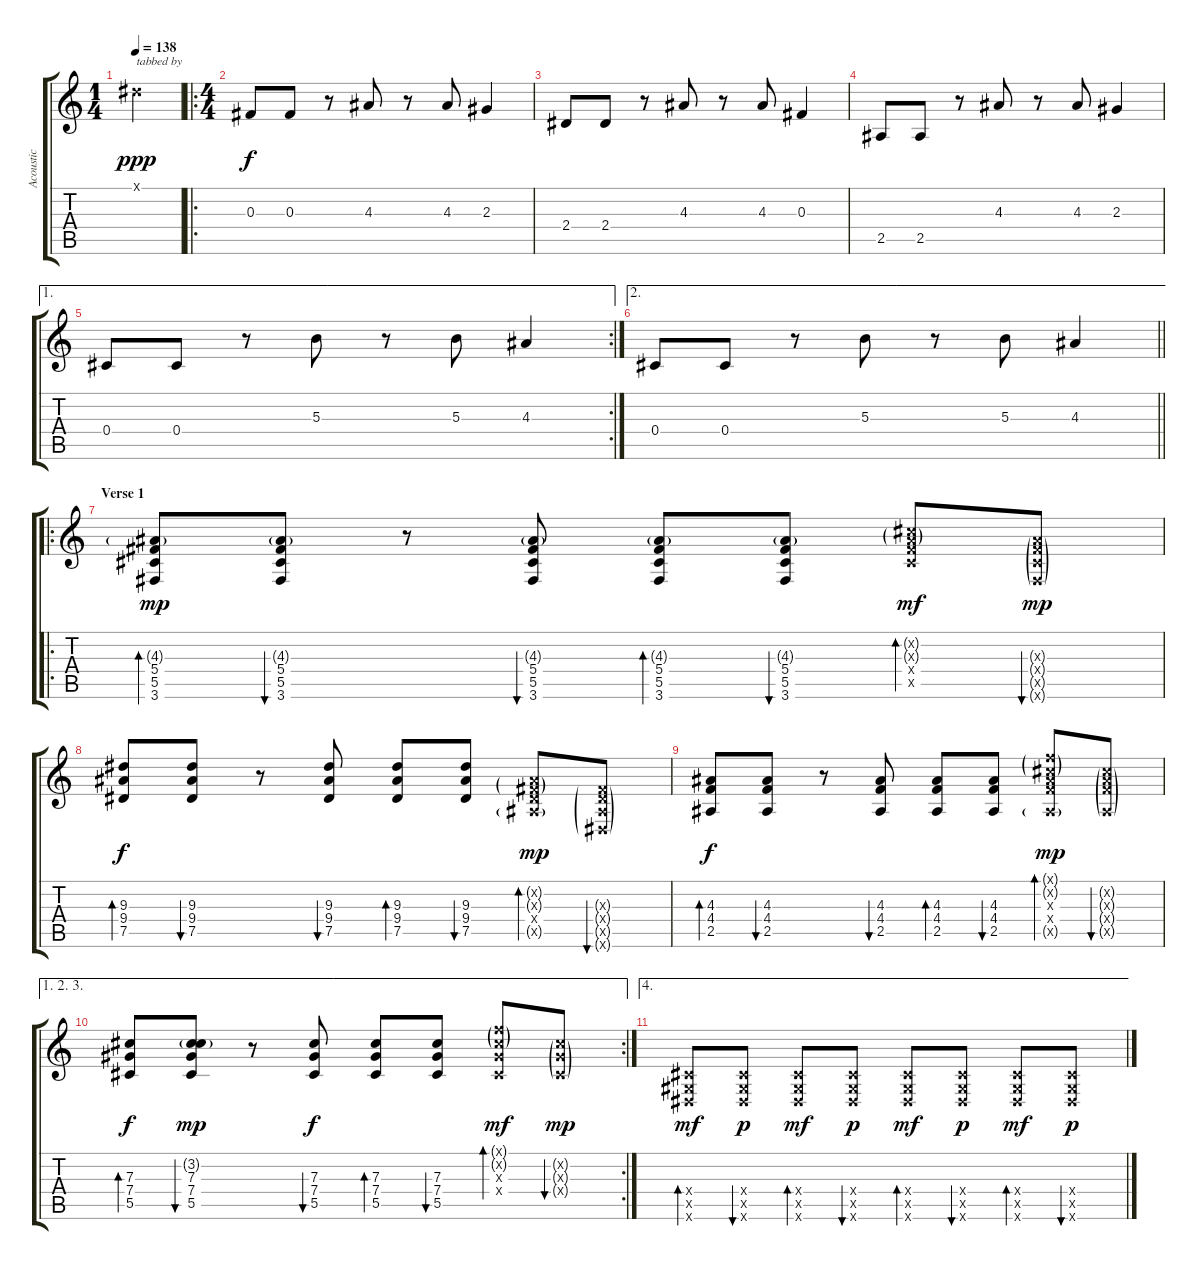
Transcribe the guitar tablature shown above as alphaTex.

\track ("Acoustic" "Acoustic") {instrument acousticguitarsteel}
\staff {score tabs}
\tuning (Eb4 Bb3 Gb3 Db3 Ab2 Eb2) {hide}
\ts (1 4)
\tempo 138
\clef g2
\ks c
0.1{x}.4{txt "tabbed by" dy ppp instrument acousticguitarsteel} |
\ro
\ts (4 4)
0.3.8{dy f} 0.3.8 r.8 4.3.8 r.8 4.3.8 2.3.4 |
2.4.8 2.4.8 r.8 4.3.8 r.8 4.3.8 0.3.4 |
2.5.8 2.5.8 r.8 4.3.8 r.8 4.3.8 2.3.4 |
\ae 1
\rc 2
0.4.8 0.4.8 r.8 5.3.8 r.8 5.3.8 4.3.4 |
\ae 2
\barLineRight lightlight
0.4.8 0.4.8 r.8 5.3.8 r.8 5.3.8 4.3.4 |
\ro
\section ("" "Verse 1")
(4.3{g} 5.4 5.5 3.6).8{bd 120 dy mp} (4.3{g} 5.4 5.5 3.6).8{bu 120} r.8 (4.3{g} 5.4 5.5 3.6).8{bu 120} (4.3{g} 5.4 5.5 3.6).8{bd 120} (4.3{g} 5.4 5.5 3.6).8{bu 120} (3.2{g x} 4.3{g x} 5.4{x} 5.5{x}).8{bd 60 dy mf} (4.3{g x} 5.4{g x} 5.5{g x} 3.6{g x}).8{bu 120 dy mp} |
(9.3 9.4 7.5).8{bd 120 dy f} (9.3 9.4 7.5).8{bu 120} r.8 (9.3 9.4 7.5).8{bu 120} (9.3 9.4 7.5).8{bd 120} (9.3 9.4 7.5).8{bu 120} (0.2{g x} 0.3{g x} 2.4{x} 2.5{g x}).8{bd 60 dy mp} (0.3{g x} 2.4{g x} 2.5{g x} 0.6{g x}).8{bu 120} |
(4.3 4.4 2.5).8{bd 120 dy f} (4.3 4.4 2.5).8{bu 120} r.8 (4.3 4.4 2.5).8{bu 120} (4.3 4.4 2.5).8{bd 120} (4.3 4.4 2.5).8{bu 120} (2.1{g x} 3.2{g x} 4.3{x} 4.4{x} 2.5{g x}).8{bd 60 dy mp} (3.2{g x} 4.3{g x} 4.4{g x} 2.5{g x}).8{bu 120} |
\ae (1 2 3)
\rc 2
(7.3 7.4 5.5).8{bd 120 dy f} (3.2{g} 7.3 7.4 5.5).8{bu 120 dy mp} r.8 (7.3 7.4 5.5).8{bu 120 dy f} (7.3 7.4 5.5).8{bd 120} (7.3 7.4 5.5).8{bu 120} (2.1{g x} 3.2{g x} 2.3{x} 0.4{x}).8{bd 60 dy mf} (3.2{g x} 2.3{g x} 0.4{g x}).8{bu 120 dy mp} |
\ae 4
(0.4{x} 0.5{x} 0.6{x}).8{bd 240 dy mf instrument electricguitarclean} (0.4{x} 0.5{x} 0.6{x}).8{bu 60 dy p} (0.4{x} 0.5{x} 0.6{x}).8{bd 60 dy mf} (0.4{x} 0.5{x} 0.6{x}).8{bu 60 dy p} (0.4{x} 0.5{x} 0.6{x}).8{bd 60 dy mf} (0.4{x} 0.5{x} 0.6{x}).8{bu 60 dy p} (0.4{x} 0.5{x} 0.6{x}).8{bd 60 dy mf} (0.4{x} 0.5{x} 0.6{x}).8{bu 60 dy p}
